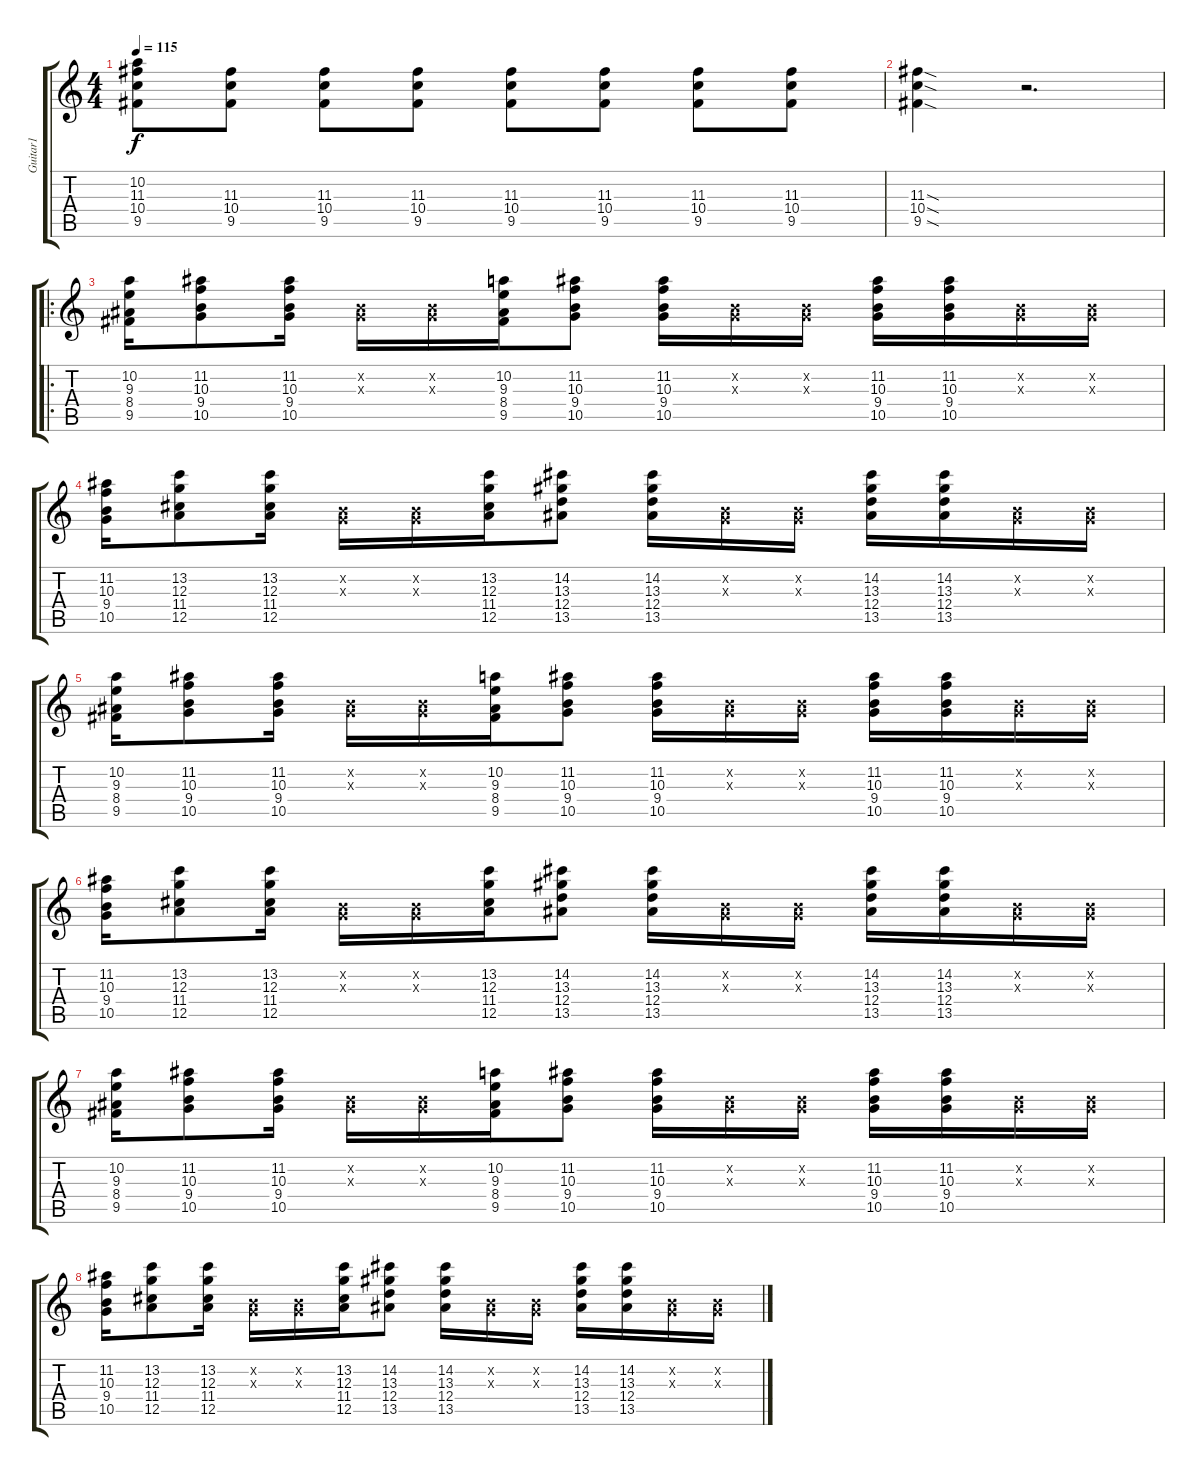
\track ("Guitar1" "Guitar1") {instrument overdrivenguitar}
\staff {score tabs}
\tuning (E4 B3 G3 D3 A2 E2) {hide}
\ts (4 4)
\tempo 115
\clef g2
\ks c
(10.2{t} 11.3{t} 10.4{t} 9.5{t}).8{dy f} (11.3 10.4 9.5).8 (11.3 10.4 9.5).8 (11.3 10.4 9.5).8 (11.3 10.4 9.5).8 (11.3 10.4 9.5).8 (11.3 10.4 9.5).8 (11.3 10.4 9.5).8 |
(11.3{sod} 10.4{sod} 9.5{sod}).4 r.2{d} |
\ro
(10.2 9.3 8.4 9.5).16 (11.2 10.3 9.4 10.5).8 (11.2 10.3 9.4 10.5).16 (0.2{x} 0.3{x}).16 (0.2{x} 0.3{x}).16 (10.2 9.3 8.4 9.5).16 (11.2 10.3 9.4 10.5).8 (11.2 10.3 9.4 10.5).16 (0.2{x} 0.3{x}).16 (0.2{x} 0.3{x}).16 (11.2 10.3 9.4 10.5).16 (11.2 10.3 9.4 10.5).16 (0.2{x} 0.3{x}).16 (0.2{x} 0.3{x}).16 |
(11.2 10.3 9.4 10.5).16 (13.2 12.3 11.4 12.5).8 (13.2 12.3 11.4 12.5).16 (0.2{x} 0.3{x}).16 (0.2{x} 0.3{x}).16 (13.2 12.3 11.4 12.5).16 (14.2 13.3 12.4 13.5).8 (14.2 13.3 12.4 13.5).16 (0.2{x} 0.3{x}).16 (0.2{x} 0.3{x}).16 (14.2 13.3 12.4 13.5).16 (14.2 13.3 12.4 13.5).16 (0.2{x} 0.3{x}).16 (0.2{x} 0.3{x}).16 |
(10.2 9.3 8.4 9.5).16 (11.2 10.3 9.4 10.5).8 (11.2 10.3 9.4 10.5).16 (0.2{x} 0.3{x}).16 (0.2{x} 0.3{x}).16 (10.2 9.3 8.4 9.5).16 (11.2 10.3 9.4 10.5).8 (11.2 10.3 9.4 10.5).16 (0.2{x} 0.3{x}).16 (0.2{x} 0.3{x}).16 (11.2 10.3 9.4 10.5).16 (11.2 10.3 9.4 10.5).16 (0.2{x} 0.3{x}).16 (0.2{x} 0.3{x}).16 |
(11.2 10.3 9.4 10.5).16 (13.2 12.3 11.4 12.5).8 (13.2 12.3 11.4 12.5).16 (0.2{x} 0.3{x}).16 (0.2{x} 0.3{x}).16 (13.2 12.3 11.4 12.5).16 (14.2 13.3 12.4 13.5).8 (14.2 13.3 12.4 13.5).16 (0.2{x} 0.3{x}).16 (0.2{x} 0.3{x}).16 (14.2 13.3 12.4 13.5).16 (14.2 13.3 12.4 13.5).16 (0.2{x} 0.3{x}).16 (0.2{x} 0.3{x}).16 |
(10.2 9.3 8.4 9.5).16 (11.2 10.3 9.4 10.5).8 (11.2 10.3 9.4 10.5).16 (0.2{x} 0.3{x}).16 (0.2{x} 0.3{x}).16 (10.2 9.3 8.4 9.5).16 (11.2 10.3 9.4 10.5).8 (11.2 10.3 9.4 10.5).16 (0.2{x} 0.3{x}).16 (0.2{x} 0.3{x}).16 (11.2 10.3 9.4 10.5).16 (11.2 10.3 9.4 10.5).16 (0.2{x} 0.3{x}).16 (0.2{x} 0.3{x}).16 |
(11.2 10.3 9.4 10.5).16 (13.2 12.3 11.4 12.5).8 (13.2 12.3 11.4 12.5).16 (0.2{x} 0.3{x}).16 (0.2{x} 0.3{x}).16 (13.2 12.3 11.4 12.5).16 (14.2 13.3 12.4 13.5).8 (14.2 13.3 12.4 13.5).16 (0.2{x} 0.3{x}).16 (0.2{x} 0.3{x}).16 (14.2 13.3 12.4 13.5).16 (14.2 13.3 12.4 13.5).16 (0.2{x} 0.3{x}).16 (0.2{x} 0.3{x}).16
